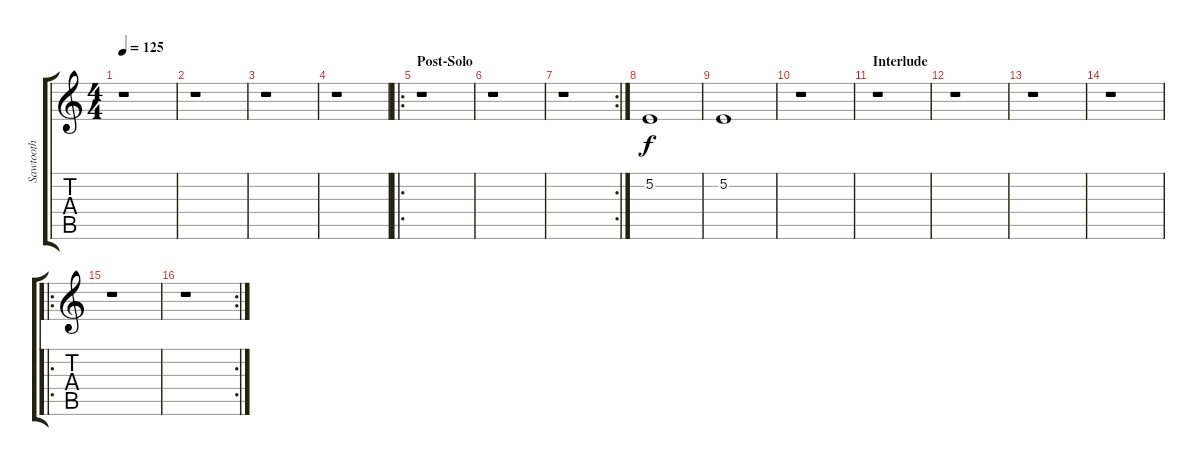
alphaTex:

\track ("Sawtooth" "Sawtooth") {instrument lead2sawtooth}
\staff {score tabs}
\tuning (E4 B3 G3 D3 A2 E2) {hide}
\ts (4 4)
\tempo 125
\clef g2
\ks c
r.1{dy f} |
r.1 |
r.1 |
r.1 |
\ro
\section ("" "Post-Solo")
r.1 |
r.1 |
\rc 2
r.1 |
5.2.1 |
5.2.1 |
r.1 |
\section ("" "Interlude")
r.1 |
r.1 |
r.1 |
r.1 |
\ro
r.1 |
\rc 2
r.1
